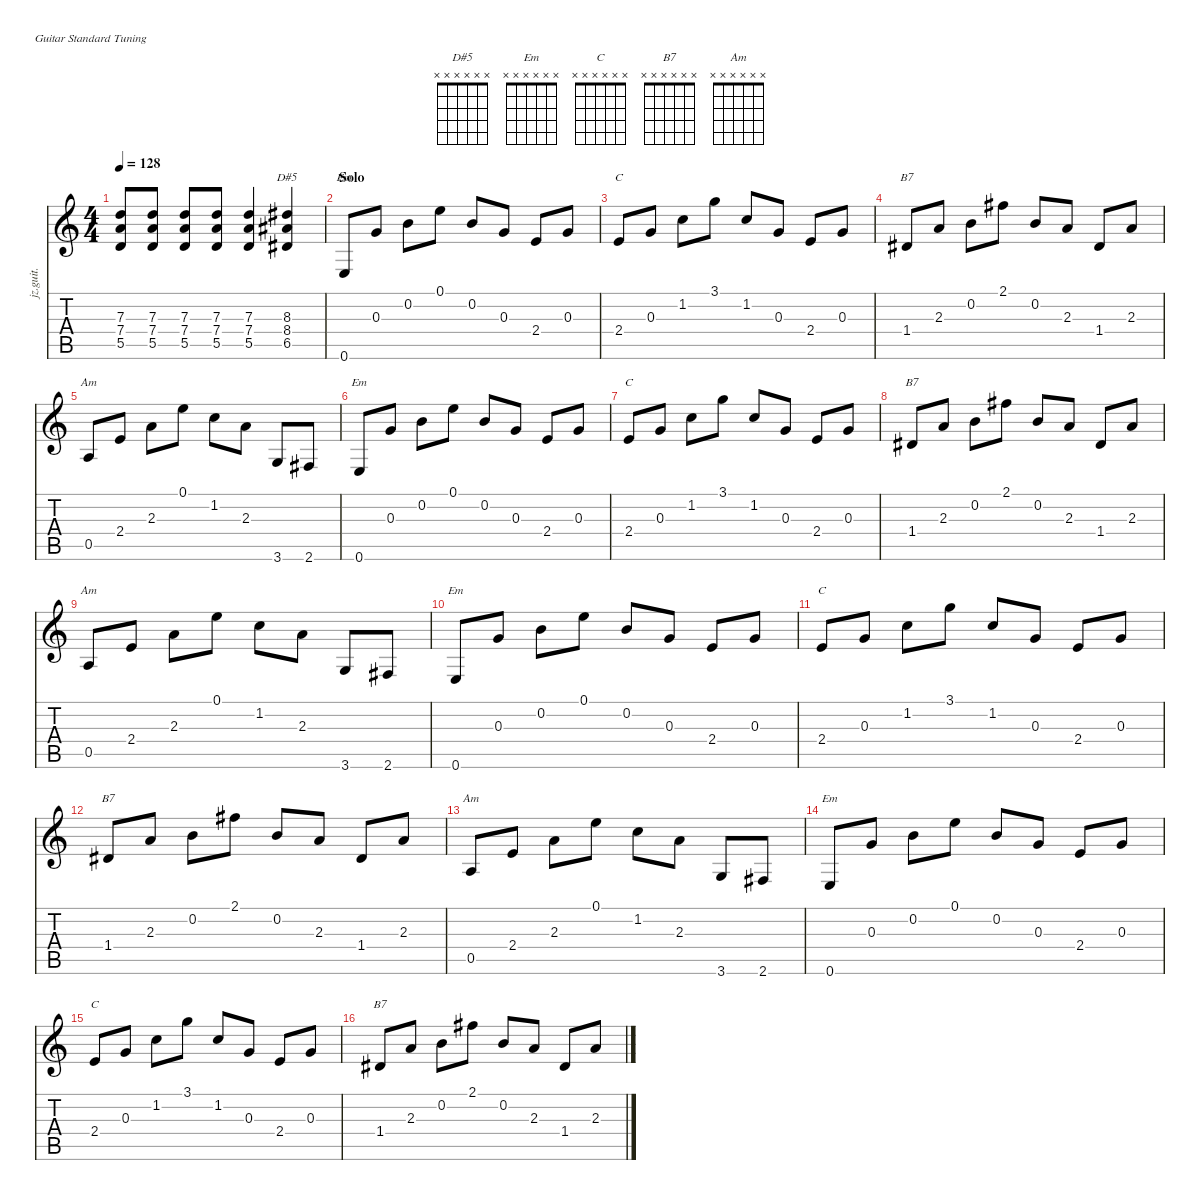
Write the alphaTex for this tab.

\defaultSystemsLayout 4
\hideDynamics
\bracketExtendMode nobrackets
\otherSystemsTrackNameOrientation horizontal
\track ("Guitar 3 (Slash)" "jz.guit.") {instrument electricguitarjazz}
\staff {score tabs}
\tuning (E4 B3 G3 D3 A2 E2)
\chord ("D#5" x x x x x x)
\chord ("Em" x x x x x x)
\chord ("C" x x x x x x)
\chord ("B7" x x x x x x)
\chord ("Am" x x x x x x)
\ts (4 4)
\tempo 128
\clef g2
\ks c
(7.3 7.4 5.5).8{dy f instrument electricguitarjazz} (7.3 7.4 5.5).8 (7.3 7.4 5.5).8 (7.3 7.4 5.5).8 (7.3 7.4 5.5).4 (8.3{acc #} 8.4{acc #} 6.5{acc #}).4{ch "D#5"} |
\section ("" "Solo")
0.6.8{ch "Em"} 0.3.8 0.2.8 0.1.8 0.2.8 0.3.8 2.4.8 0.3.8 |
2.4.8{ch "C"} 0.3.8 1.2.8 3.1.8 1.2.8 0.3.8 2.4.8 0.3.8 |
1.4{acc #}.8{ch "B7"} 2.3.8 0.2.8 2.1{acc #}.8 0.2.8 2.3.8 1.4{acc #}.8 2.3.8 |
0.5.8{ch "Am"} 2.4.8 2.3.8 0.1.8 1.2.8 2.3.8 3.6.8 2.6{acc #}.8 |
0.6.8{ch "Em"} 0.3.8 0.2.8 0.1.8 0.2.8 0.3.8 2.4.8 0.3.8 |
2.4.8{ch "C"} 0.3.8 1.2.8 3.1.8 1.2.8 0.3.8 2.4.8 0.3.8 |
1.4{acc #}.8{ch "B7"} 2.3.8 0.2.8 2.1{acc #}.8 0.2.8 2.3.8 1.4{acc #}.8 2.3.8 |
0.5.8{ch "Am"} 2.4.8 2.3.8 0.1.8 1.2.8 2.3.8 3.6.8 2.6{acc #}.8 |
0.6.8{ch "Em"} 0.3.8 0.2.8 0.1.8 0.2.8 0.3.8 2.4.8 0.3.8 |
2.4.8{ch "C"} 0.3.8 1.2.8 3.1.8 1.2.8 0.3.8 2.4.8 0.3.8 |
1.4{acc #}.8{ch "B7"} 2.3.8 0.2.8 2.1{acc #}.8 0.2.8 2.3.8 1.4{acc #}.8 2.3.8 |
0.5.8{ch "Am"} 2.4.8 2.3.8 0.1.8 1.2.8 2.3.8 3.6.8 2.6{acc #}.8 |
0.6.8{ch "Em"} 0.3.8 0.2.8 0.1.8 0.2.8 0.3.8 2.4.8 0.3.8 |
2.4.8{ch "C"} 0.3.8 1.2.8 3.1.8 1.2.8 0.3.8 2.4.8 0.3.8 |
1.4{acc #}.8{ch "B7"} 2.3.8 0.2.8 2.1{acc #}.8 0.2.8 2.3.8 1.4{acc #}.8 2.3.8
